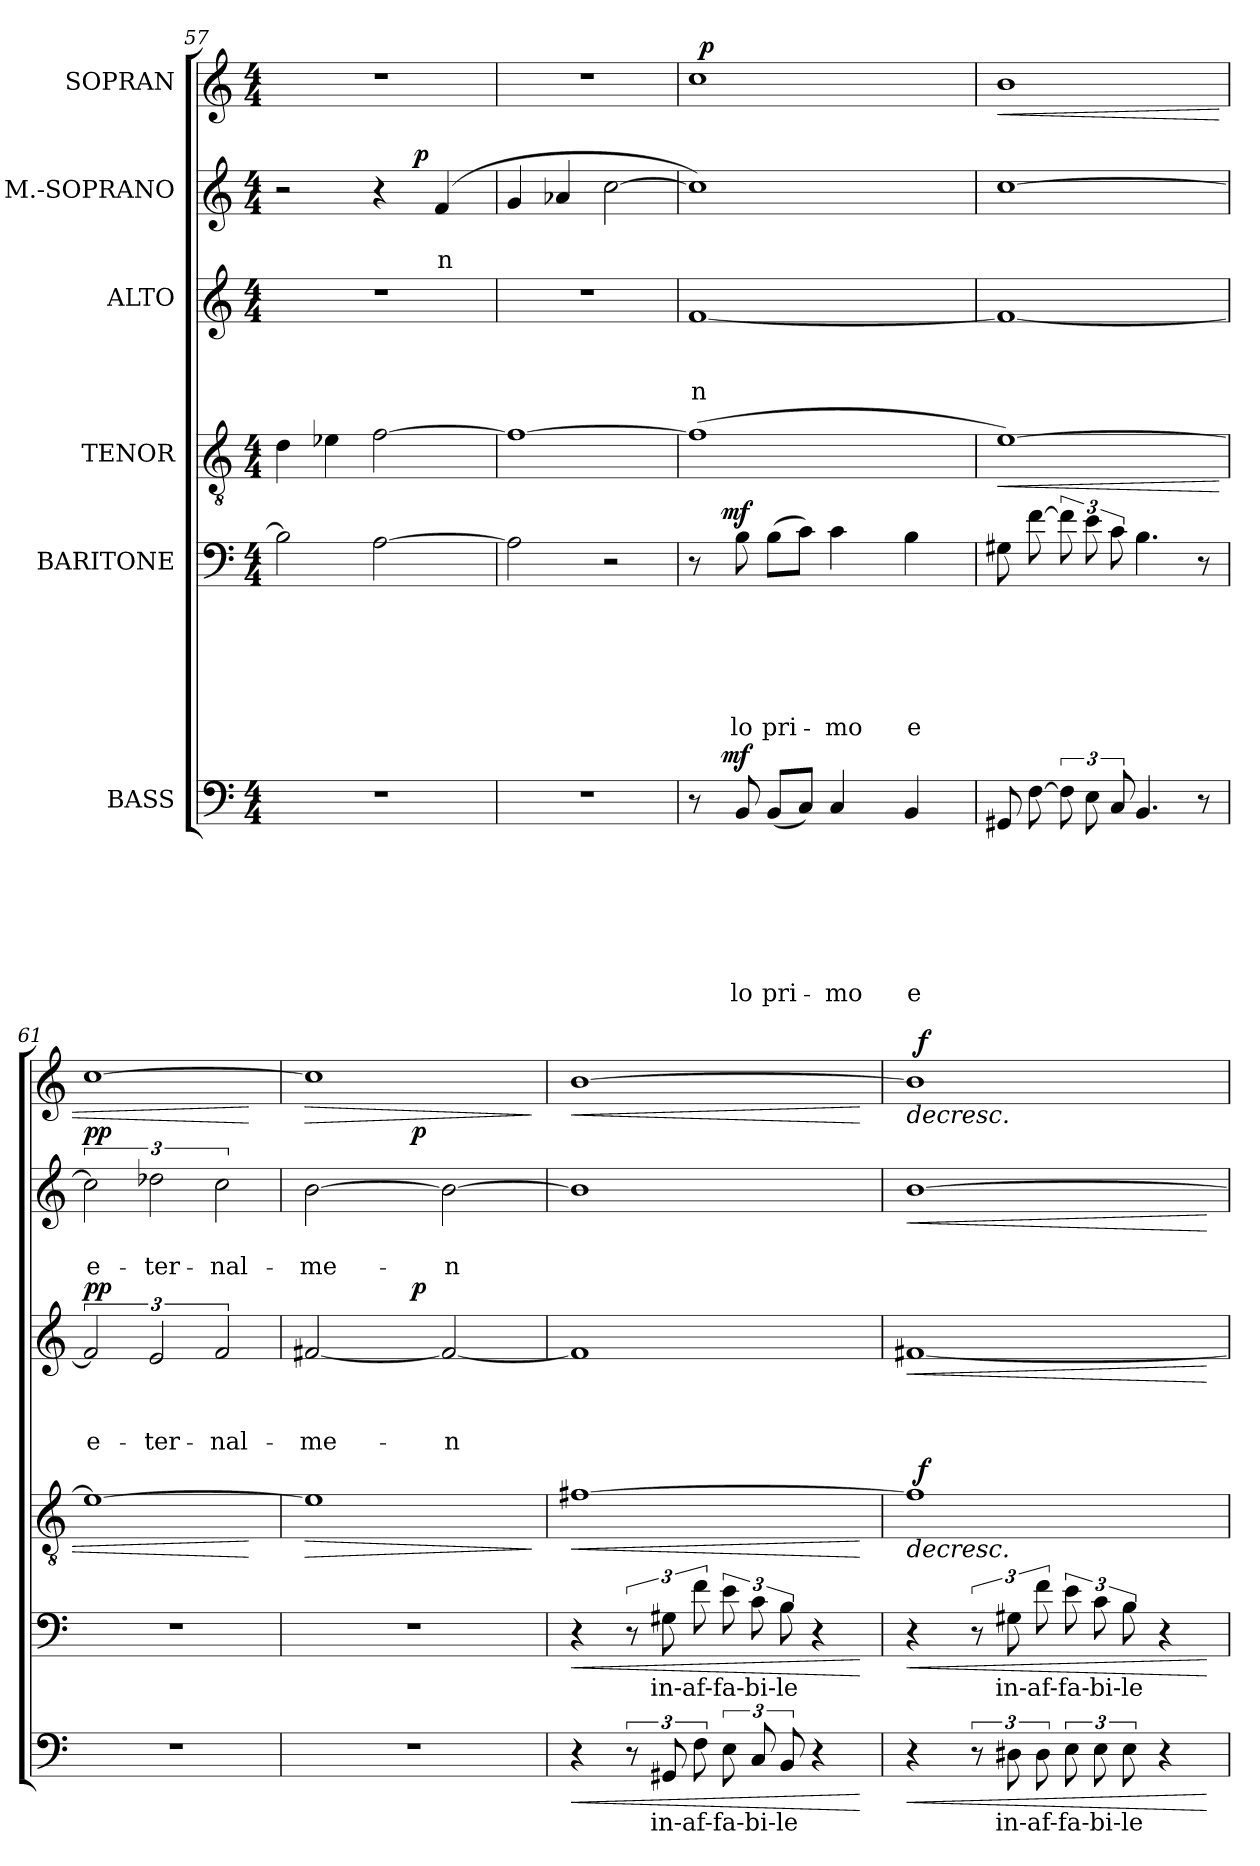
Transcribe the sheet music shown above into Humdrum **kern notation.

**kern	**text	**text	**text	**text	**text	**text	**text	**dynam	**kern	**text	**text	**text	**text	**text	**text	**dynam	**kern	**text	**dynam	**kern	**text	**text	**text	**dynam	**kern	**text	**text	**dynam	**kern	**dynam
*part6	*part6	*part6	*part6	*part6	*part6	*part6	*part6	*part6	*part5	*part5	*part5	*part5	*part5	*part5	*part5	*part5	*part4	*part4	*part4	*part3	*part3	*part3	*part3	*part3	*part2	*part2	*part2	*part2	*part1	*part1
*staff6	*staff6	*staff6	*staff6	*staff6	*staff6	*staff6	*staff6	*staff6	*staff5	*staff5	*staff5	*staff5	*staff5	*staff5	*staff5	*staff5	*staff4	*staff4	*staff4	*staff3	*staff3	*staff3	*staff3	*staff3	*staff2	*staff2	*staff2	*staff2	*staff1	*staff1
*I"BASS	*	*	*	*	*	*	*	*	*I"BARITONE	*	*	*	*	*	*	*	*I"TENOR	*	*	*I"ALTO	*	*	*	*	*I"M.-SOPRANO	*	*	*	*I"SOPRAN	*
*clefF4	*	*	*	*	*	*	*	*	*clefF4	*	*	*	*	*	*	*	*clefGv2	*	*	*clefG2	*	*	*	*	*clefG2	*	*	*	*clefG2	*
*k[]	*	*	*	*	*	*	*	*	*k[]	*	*	*	*	*	*	*	*k[]	*	*	*k[]	*	*	*	*	*k[]	*	*	*	*k[]	*
*C:	*	*	*	*	*	*	*	*	*C:	*	*	*	*	*	*	*	*C:	*	*	*C:	*	*	*	*	*C:	*	*	*	*C:	*
*M4/4	*	*	*	*	*	*	*	*	*M4/4	*	*	*	*	*	*	*	*M4/4	*	*	*M4/4	*	*	*	*	*M4/4	*	*	*	*M4/4	*
=57	=57	=57	=57	=57	=57	=57	=57	=57	=57	=57	=57	=57	=57	=57	=57	=57	=57	=57	=57	=57	=57	=57	=57	=57	=57	=57	=57	=57	=57	=57
*	*	*	*	*	*	*	*	*	*	*	*	*	*	*	*	*	*	*	*	*	*	*	*	*	*^	*	*	*	*	*
1r	.	.	.	.	.	.	.	.	2B-\]	.	.	.	.	.	.	.	4d\	.	.	1r	.	.	.	.	2r	2ryy	.	.	.	1r	.
.	.	.	.	.	.	.	.	.	.	.	.	.	.	.	.	.	4e-X\	.	.	.	.	.	.	.	.	.	.	.	.	.	.
.	.	.	.	.	.	.	.	.	[>2A\	.	.	.	.	.	.	.	[>2f\	.	.	.	.	.	.	.	4r	8.ryy	.	.	.	.	.
!	!	!	!	!	!	!	!	!	!	!	!	!	!	!	!	!	!	!	!	!	!	!	!	!	!	!	!	!	!LO:DY:a	!	!
.	.	.	.	.	.	.	.	.	.	.	.	.	.	.	.	.	.	.	.	.	.	.	.	.	.	4ryy	.	.	p	.	.
!	!	!	!	!	!	!	!	!	!	!	!	!	!	!	!	!	!	!	!	!	!	!	!	!	!	!	!	!LO:LY:b	!	!	!
.	.	.	.	.	.	.	.	.	.	.	.	.	.	.	.	.	.	.	.	.	.	.	.	.	(4f/	.	.	n	.	.	.
.	.	.	.	.	.	.	.	.	.	.	.	.	.	.	.	.	.	.	.	.	.	.	.	.	.	16ryy	.	.	.	.	.
*	*	*	*	*	*	*	*	*	*	*	*	*	*	*	*	*	*	*	*	*	*	*	*	*	*v	*v	*	*	*	*	*
=58	=58	=58	=58	=58	=58	=58	=58	=58	=58	=58	=58	=58	=58	=58	=58	=58	=58	=58	=58	=58	=58	=58	=58	=58	=58	=58	=58	=58	=58	=58
1r	.	.	.	.	.	.	.	.	2A\]	.	.	.	.	.	.	.	1f_	.	.	1r	.	.	.	.	4g/	.	.	.	1r	.
.	.	.	.	.	.	.	.	.	.	.	.	.	.	.	.	.	.	.	.	.	.	.	.	.	4a-X/	.	.	.	.	.
.	.	.	.	.	.	.	.	.	2r	.	.	.	.	.	.	.	.	.	.	.	.	.	.	.	[>2cc\	.	.	.	.	.
=59	=59	=59	=59	=59	=59	=59	=59	=59	=59	=59	=59	=59	=59	=59	=59	=59	=59	=59	=59	=59	=59	=59	=59	=59	=59	=59	=59	=59	=59	=59
!	!	!	!	!	!	!	!	!	!	!	!	!	!	!	!	!	!	!	!	!	!	!	!LO:LY:b:rj	!	!	!	!	!	!	!
*^	*	*	*	*	*	*	*	*	*^	*	*	*	*	*	*	*	*	*	*	*	*	*	*	*	*	*	*	*	*^	*
8r	16.ryy	.	.	.	.	.	.	.	.	8r	16.ryy	.	.	.	.	.	.	.	(>1f]	.	.	[>1f	.	.	n	.	1cc])	.	.	.	1cc	48ryy	.
!	!	!	!	!	!	!	!	!	!	!	!	!	!	!	!	!	!	!	!	!	!	!	!	!	!	!	!	!	!	!	!	!	!LO:DY:a
.	.	.	.	.	.	.	.	.	.	.	.	.	.	.	.	.	.	.	.	.	.	.	.	.	.	.	.	.	.	.	.	3%2ryy	p
!	!	!	!	!	!	!	!	!	!LO:DY:a	!	!	!	!	!	!	!	!	!LO:DY:a	!	!	!	!	!	!	!	!	!	!	!	!	!	!	!
.	2ryy	.	.	.	.	.	.	.	mf	.	2ryy	.	.	.	.	.	.	mf	.	.	.	.	.	.	.	.	.	.	.	.	.	.	.
!	!	!	!	!	!	!	!	!LO:LY:b	!	!	!	!	!	!	!	!	!LO:LY:b	!	!	!	!	!	!	!	!	!	!	!	!	!	!	!	!
8BB/	.	.	.	.	.	.	.	lo	.	8B\	.	.	.	.	.	.	lo	.	.	.	.	.	.	.	.	.	.	.	.	.	.	.	.
!	!	!	!	!	!	!	!	!LO:LY:b	!	!	!	!	!	!	!	!	!LO:LY:b	!	!	!	!	!	!	!	!	!	!	!	!	!	!	!	!
(<8BB/L	.	.	.	.	.	.	.	pri-	.	(>8B\L	.	.	.	.	.	.	pri-	.	.	.	.	.	.	.	.	.	.	.	.	.	.	.	.
8C/J)	.	.	.	.	.	.	.	.	.	8c\J)	.	.	.	.	.	.	.	.	.	.	.	.	.	.	.	.	.	.	.	.	.	.	.
!	!	!	!	!	!	!	!	!LO:LY:b	!	!	!	!	!	!	!	!	!LO:LY:b	!	!	!	!	!	!	!	!	!	!	!	!	!	!	!	!
4C/	.	.	.	.	.	.	.	-mo	.	4c\	.	.	.	.	.	.	-mo	.	.	.	.	.	.	.	.	.	.	.	.	.	.	.	.
.	4ryy	.	.	.	.	.	.	.	.	.	4ryy	.	.	.	.	.	.	.	.	.	.	.	.	.	.	.	.	.	.	.	.	.	.
.	.	.	.	.	.	.	.	.	.	.	.	.	.	.	.	.	.	.	.	.	.	.	.	.	.	.	.	.	.	.	.	6...ryy	.
!	!	!	!	!	!	!	!	!LO:LY:b	!	!	!	!	!	!	!	!	!LO:LY:b	!	!	!	!	!	!	!	!	!	!	!	!	!	!	!	!
4BB/	.	.	.	.	.	.	.	e	.	4B\	.	.	.	.	.	.	e	.	.	.	.	.	.	.	.	.	.	.	.	.	.	.	.
.	8ryy	.	.	.	.	.	.	.	.	.	8ryy	.	.	.	.	.	.	.	.	.	.	.	.	.	.	.	.	.	.	.	.	.	.
.	32ryy	.	.	.	.	.	.	.	.	.	32ryy	.	.	.	.	.	.	.	.	.	.	.	.	.	.	.	.	.	.	.	.	.	.
!!LO:PB:g=z
=60	=60	=60	=60	=60	=60	=60	=60	=60	=60	=60	=60	=60	=60	=60	=60	=60	=60	=60	=60	=60	=60	=60	=60	=60	=60	=60	=60	=60	=60	=60	=60	=60	=60
!	!	!	!	!	!	!	!	!	!	!LO:TX:b:t=in-af - fa-bi-le	!	!	!	!	!	!	!	!	!	!	!	!	!	!	!	!	!	!	!	!	!	!	!
!LO:TX:b:t=in-af - fa-bi-le	!	!	!	!	!	!	!	!	!	!	!	!	!	!	!	!	!	!	!	!	!	!	!	!	!	!	!	!	!	!	!	!	!
!	!	!	!	!	!	!	!	!	!	!	!	!	!	!	!	!	!	!	!	!	!LO:HP:b	!	!	!	!	!	!	!	!	!	!	!	!LO:HP:b
*v	*v	*	*	*	*	*	*	*	*	*	*	*	*	*	*	*	*	*	*	*	*	*	*	*	*	*	*	*	*	*	*v	*v	*
*	*	*	*	*	*	*	*	*	*v	*v	*	*	*	*	*	*	*	*	*	*	*	*	*	*	*	*	*	*	*	*	*
8GG#X/	.	.	.	.	.	.	.	.	8G#X\	.	.	.	.	.	.	.	[>1e)	.	<	1f_	.	.	.	.	[>1cc	.	.	.	1b	<
[>8F\	.	.	.	.	.	.	.	.	[>8f\	.	.	.	.	.	.	.	.	.	.	.	.	.	.	.	.	.	.	.	.	.
12F\]	.	.	.	.	.	.	.	.	12f\]	.	.	.	.	.	.	.	.	.	.	.	.	.	.	.	.	.	.	.	.	.
12E\	.	.	.	.	.	.	.	.	12e\	.	.	.	.	.	.	.	.	.	.	.	.	.	.	.	.	.	.	.	.	.
12C/	.	.	.	.	.	.	.	.	12c\	.	.	.	.	.	.	.	.	.	.	.	.	.	.	.	.	.	.	.	.	.
4.BB/	.	.	.	.	.	.	.	.	4.B\	.	.	.	.	.	.	.	.	.	.	.	.	.	.	.	.	.	.	.	.	.
8r	.	.	.	.	.	.	.	.	8r	.	.	.	.	.	.	.	.	.	.	.	.	.	.	.	.	.	.	.	.	.
=61	=61	=61	=61	=61	=61	=61	=61	=61	=61	=61	=61	=61	=61	=61	=61	=61	=61	=61	=61	=61	=61	=61	=61	=61	=61	=61	=61	=61	=61	=61
!	!	!	!	!	!	!	!	!	!	!	!	!	!	!	!	!	!	!	!	!	!	!	!LO:LY:b	!LO:DY:a	!	!	!LO:LY:b	!LO:DY:a	!	!
1r	.	.	.	.	.	.	.	.	1r	.	.	.	.	.	.	.	1e_	.	.	3f/]	.	.	e-	pp	3cc\]	.	e-	pp	[>1cc	.
!	!	!	!	!	!	!	!	!	!	!	!	!	!	!	!	!	!	!	!	!	!	!	!LO:LY:b	!	!	!	!LO:LY:b	!	!	!
.	.	.	.	.	.	.	.	.	.	.	.	.	.	.	.	.	.	.	.	3e/	.	.	-ter-	.	3dd-X\	.	-ter-	.	.	.
!	!	!	!	!	!	!	!	!	!	!	!	!	!	!	!	!	!	!	!	!	!	!	!LO:LY:b	!	!	!	!LO:LY:b	!	!	!
.	.	.	.	.	.	.	.	.	.	.	.	.	.	.	.	.	.	.	.	3f/	.	.	-nal-	.	3cc\	.	-nal-	.	.	.
.	.	.	.	.	.	.	.	.	.	.	.	.	.	.	.	.	.	.	[	.	.	.	.	.	.	.	.	.	.	[
=62	=62	=62	=62	=62	=62	=62	=62	=62	=62	=62	=62	=62	=62	=62	=62	=62	=62	=62	=62	=62	=62	=62	=62	=62	=62	=62	=62	=62	=62	=62
!	!	!	!	!	!	!	!	!	!	!	!	!	!	!	!	!	!	!	!LO:HP:b	!	!	!	!LO:LY:b	!	!	!	!LO:LY:b	!	!	!LO:HP:b
*	*	*	*	*	*	*	*	*	*	*	*	*	*	*	*	*	*	*	*	*^	*	*	*	*	*^	*	*	*	*	*
1r	.	.	.	.	.	.	.	.	1r	.	.	.	.	.	.	.	1e]	.	>	[<2f#X/	4ryy	.	.	-me-	.	[>2b\	4ryy	.	-me-	.	1cc]	>
.	.	.	.	.	.	.	.	.	.	.	.	.	.	.	.	.	.	.	.	.	8ryy	.	.	.	.	.	8ryy	.	.	.	.	.
.	.	.	.	.	.	.	.	.	.	.	.	.	.	.	.	.	.	.	.	.	32ryy	.	.	.	.	.	32ryy	.	.	.	.	.
!	!	!	!	!	!	!	!	!	!	!	!	!	!	!	!	!	!	!	!	!	!	!	!	!	!LO:DY:a	!	!	!	!	!LO:DY:a	!	!
.	.	.	.	.	.	.	.	.	.	.	.	.	.	.	.	.	.	.	.	.	2ryy	.	.	.	p	.	2ryy	.	.	p	.	.
!	!	!	!	!	!	!	!	!	!	!	!	!	!	!	!	!	!	!	!	!	!	!	!	!LO:LY:b	!	!	!	!	!LO:LY:b	!	!	!
.	.	.	.	.	.	.	.	.	.	.	.	.	.	.	.	.	.	.	.	2f#/_	.	.	.	-n	.	2b\_	.	.	-n	.	.	.
.	.	.	.	.	.	.	.	.	.	.	.	.	.	.	.	.	.	.	.	.	16.ryy	.	.	.	.	.	16.ryy	.	.	.	.	.
.	.	.	.	.	.	.	.	.	.	.	.	.	.	.	.	.	.	.	]	.	.	.	.	.	.	.	.	.	.	.	.	]
=63	=63	=63	=63	=63	=63	=63	=63	=63	=63	=63	=63	=63	=63	=63	=63	=63	=63	=63	=63	=63	=63	=63	=63	=63	=63	=63	=63	=63	=63	=63	=63	=63
!	!	!	!	!	!	!	!	!LO:HP:b	!	!	!	!	!	!	!	!LO:HP:b	!	!	!LO:HP:b	!	!	!	!	!	!	!	!	!	!	!	!	!LO:HP:b
*	*	*	*	*	*	*	*	*	*	*	*	*	*	*	*	*	*	*	*	*v	*v	*	*	*	*	*	*	*	*	*	*	*
*^	*	*	*	*	*	*	*	*	*^	*	*	*	*	*	*	*	*	*	*	*	*	*	*	*	*v	*v	*	*	*	*	*
4r	4ryy	.	.	.	.	.	.	.	<	4r	4ryy	.	.	.	.	.	.	<	[>1f#X	.	<	1f#]	.	.	.	.	1b]	.	.	.	[>1b	<
12r	16ryy	.	.	.	.	.	.	.	.	12r	16ryy	.	.	.	.	.	.	.	.	.	.	.	.	.	.	.	.	.	.	.	.	.
!	!	!	!	!	!	!	!	!	!	!	!LO:TX:b:t=in-af-fa-bi-le	!	!	!	!	!	!	!	!	!	!	!	!	!	!	!	!	!	!	!	!	!
!	!LO:TX:b:t=in-af-fa-bi-le	!	!	!	!	!	!	!	!	!	!	!	!	!	!	!	!	!	!	!	!	!	!	!	!	!	!	!	!	!	!	!
.	2ryy	.	.	.	.	.	.	.	.	.	2ryy	.	.	.	.	.	.	.	.	.	.	.	.	.	.	.	.	.	.	.	.	.
12GG#X/	.	.	.	.	.	.	.	.	.	12G#X\	.	.	.	.	.	.	.	.	.	.	.	.	.	.	.	.	.	.	.	.	.	.
12F\	.	.	.	.	.	.	.	.	.	12f\	.	.	.	.	.	.	.	.	.	.	.	.	.	.	.	.	.	.	.	.	.	.
12E\	.	.	.	.	.	.	.	.	.	12e\	.	.	.	.	.	.	.	.	.	.	.	.	.	.	.	.	.	.	.	.	.	.
12C/	.	.	.	.	.	.	.	.	.	12c\	.	.	.	.	.	.	.	.	.	.	.	.	.	.	.	.	.	.	.	.	.	.
12BB/	.	.	.	.	.	.	.	.	.	12B\	.	.	.	.	.	.	.	.	.	.	.	.	.	.	.	.	.	.	.	.	.	.
4r	.	.	.	.	.	.	.	.	.	4r	.	.	.	.	.	.	.	.	.	.	.	.	.	.	.	.	.	.	.	.	.	.
.	8.ryy	.	.	.	.	.	.	.	.	.	8.ryy	.	.	.	.	.	.	.	.	.	.	.	.	.	.	.	.	.	.	.	.	.
.	.	.	.	.	.	.	.	.	[	.	.	.	.	.	.	.	.	[	.	.	[	.	.	.	.	.	.	.	.	.	.	[
=64	=64	=64	=64	=64	=64	=64	=64	=64	=64	=64	=64	=64	=64	=64	=64	=64	=64	=64	=64	=64	=64	=64	=64	=64	=64	=64	=64	=64	=64	=64	=64	=64
!	!	!	!	!	!	!	!	!	!LO:HP:b	!	!	!	!	!	!	!	!	!LO:HP:b	!	!	!LO:HP:b	!	!	!	!	!LO:HP:b	!	!	!	!LO:HP:b	!	!LO:HP:b
*	*	*	*	*	*	*	*	*	*	*	*	*	*	*	*	*	*	*	*^	*	*	*	*	*	*	*	*	*	*	*	*^	*
4r	4ryy	.	.	.	.	.	.	.	<	4r	4ryy	.	.	.	.	.	.	<	1f#]	48ryy	.	>	[<1f#X	.	.	.	<	[>1b	.	.	<	1b]	48ryy	>
!	!	!	!	!	!	!	!	!	!	!	!	!	!	!	!	!	!	!	!	!	!	!LO:DY:a	!	!	!	!	!	!	!	!	!	!	!	!LO:DY:a
.	.	.	.	.	.	.	.	.	.	.	.	.	.	.	.	.	.	.	.	3%2ryy	.	f	.	.	.	.	.	.	.	.	.	.	3%2ryy	f
12r	16ryy	.	.	.	.	.	.	.	.	12r	16ryy	.	.	.	.	.	.	.	.	.	.	.	.	.	.	.	.	.	.	.	.	.	.	.
!	!	!	!	!	!	!	!	!	!	!	!LO:TX:b:t=in-af-fa-bi-le	!	!	!	!	!	!	!	!	!	!	!	!	!	!	!	!	!	!	!	!	!	!	!
!	!LO:TX:b:t=in-af-fa-bi-le	!	!	!	!	!	!	!	!	!	!	!	!	!	!	!	!	!	!	!	!	!	!	!	!	!	!	!	!	!	!	!	!	!
.	2ryy	.	.	.	.	.	.	.	.	.	2ryy	.	.	.	.	.	.	.	.	.	.	.	.	.	.	.	.	.	.	.	.	.	.	.
12D#X\	.	.	.	.	.	.	.	.	.	12G#X\	.	.	.	.	.	.	.	.	.	.	.	.	.	.	.	.	.	.	.	.	.	.	.	.
12D#\	.	.	.	.	.	.	.	.	.	12f\	.	.	.	.	.	.	.	.	.	.	.	.	.	.	.	.	.	.	.	.	.	.	.	.
12E\	.	.	.	.	.	.	.	.	.	12e\	.	.	.	.	.	.	.	.	.	.	.	.	.	.	.	.	.	.	.	.	.	.	.	.
12E\	.	.	.	.	.	.	.	.	.	12c\	.	.	.	.	.	.	.	.	.	.	.	.	.	.	.	.	.	.	.	.	.	.	.	.
12E\	.	.	.	.	.	.	.	.	.	12B\	.	.	.	.	.	.	.	.	.	.	.	.	.	.	.	.	.	.	.	.	.	.	.	.
.	.	.	.	.	.	.	.	.	.	.	.	.	.	.	.	.	.	.	.	6...ryy	.	.	.	.	.	.	.	.	.	.	.	.	6...ryy	.
4r	.	.	.	.	.	.	.	.	.	4r	.	.	.	.	.	.	.	.	.	.	.	.	.	.	.	.	.	.	.	.	.	.	.	.
.	8.ryy	.	.	.	.	.	.	.	.	.	8.ryy	.	.	.	.	.	.	.	.	.	.	.	.	.	.	.	.	.	.	.	.	.	.	.
.	.	.	.	.	.	.	.	.	[	.	.	.	.	.	.	.	.	[	.	.	.	]	.	.	.	.	[	.	.	.	[	.	.	]
*v	*v	*	*	*	*	*	*	*	*	*	*	*	*	*	*	*	*	*	*v	*v	*	*	*	*	*	*	*	*	*	*	*	*v	*v	*
*	*	*	*	*	*	*	*	*	*v	*v	*	*	*	*	*	*	*	*	*	*	*	*	*	*	*	*	*	*	*	*	*
=	=	=	=	=	=	=	=	=	=	=	=	=	=	=	=	=	=	=	=	=	=	=	=	=	=	=	=	=	=	=
*-	*-	*-	*-	*-	*-	*-	*-	*-	*-	*-	*-	*-	*-	*-	*-	*-	*-	*-	*-	*-	*-	*-	*-	*-	*-	*-	*-	*-	*-	*-
